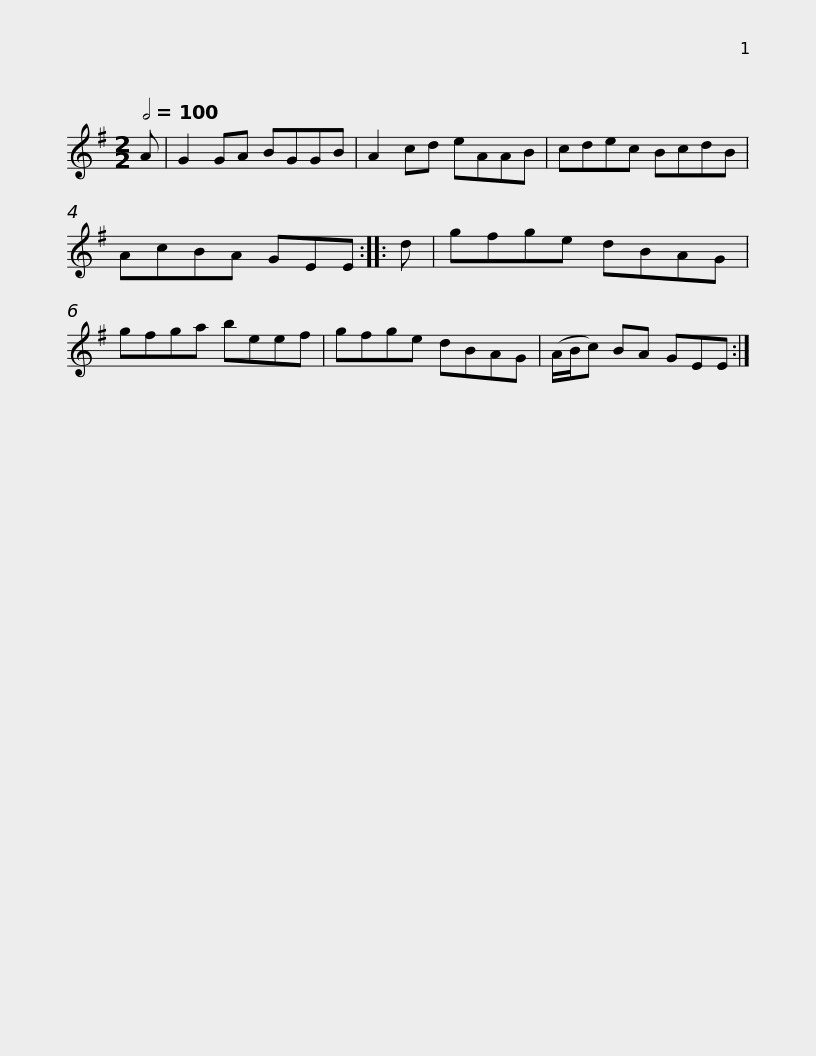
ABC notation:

X:1
L:1/8
Q:1/2=100
M:2/2
I:linebreak $
K:G
V:1 treble
V:1
 A | G2 GA BGGB | A2 cd eAAB | cdec BcdB | AcBA GEE ::$ %5
 d | gfge dBAG | gfga beef | gfge dBAG | (A/B/c) BA GEE :| %10
